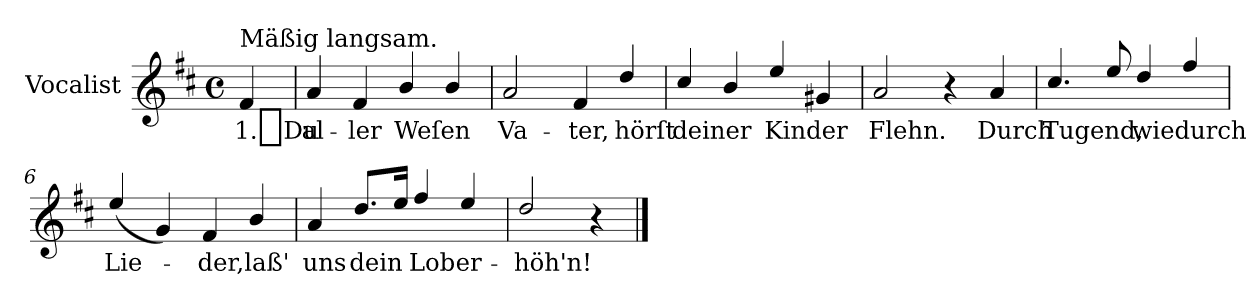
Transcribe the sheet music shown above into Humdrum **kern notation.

**kern	**text
*part1	*part1
*staff1	*staff1
*I"Vocalist	*
*clefG2	*
*k[f#c#]	*
*D:	*
*M4/4	*
*met(c)	*
=	=
!LO:TX:a:t=Mäßig langsam.	!
4f#	1._Du
=1	=1
4a	al-
4f#	-ler
4b/	Weſen
4b/	.
=2	=2
2a	Va-
4f#	-ter,
4dd/	hörſt
=3	=3
4cc#/	deiner
4b/	.
4ee/	Kinder
4g#X	.
=4	=4
2a	Flehn.
4r	.
4a	Durch
=5	=5
4.cc#/	Tugend,
8ee/	.
4dd/	wie
4ff#/	durch
=6	=6
(4ee/	Lie-
4g)	.
4f#	-der,
4b/	laß'
=7	=7
4a	uns
8.dd/L	dein
16eeJk	.
4ff#/	Lob
4ee/	er-
=8	=8
2dd/	-höh'n!
4r	.
==	==
*-	*-
